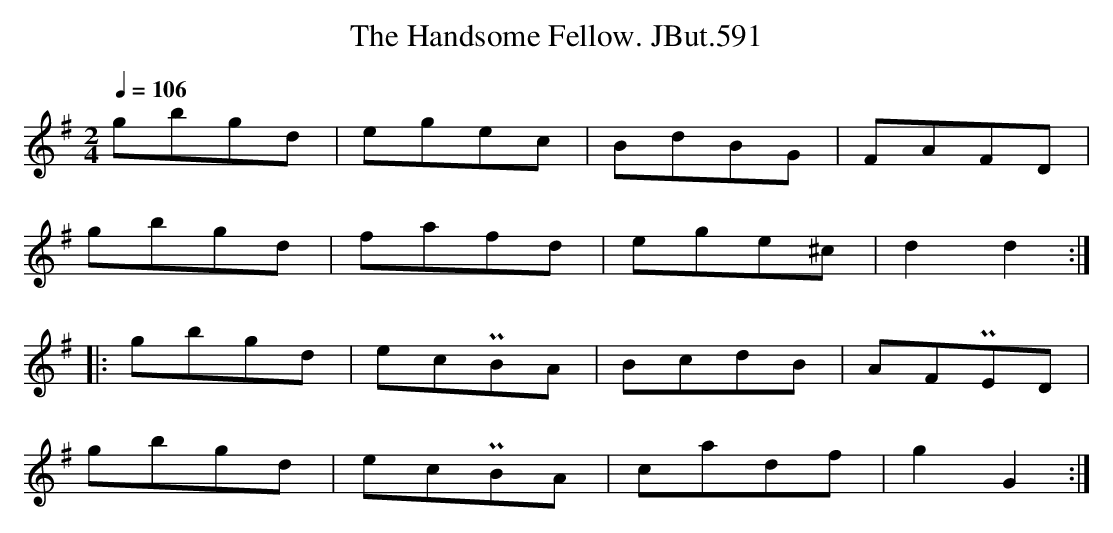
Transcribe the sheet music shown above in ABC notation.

X:1
T:Handsome Fellow. JBut.591, The
M:2/4
L:1/8
Q:1/4=106
K:G
gbgd|egec|BdBG|FAFD|
gbgd|fafd|ege^c|d2d2:|
|:gbgd|ec!uppermordent!BA|BcdB|AF!uppermordent!ED|
gbgd|ec!uppermordent!BA|cadf|g2G2:|
